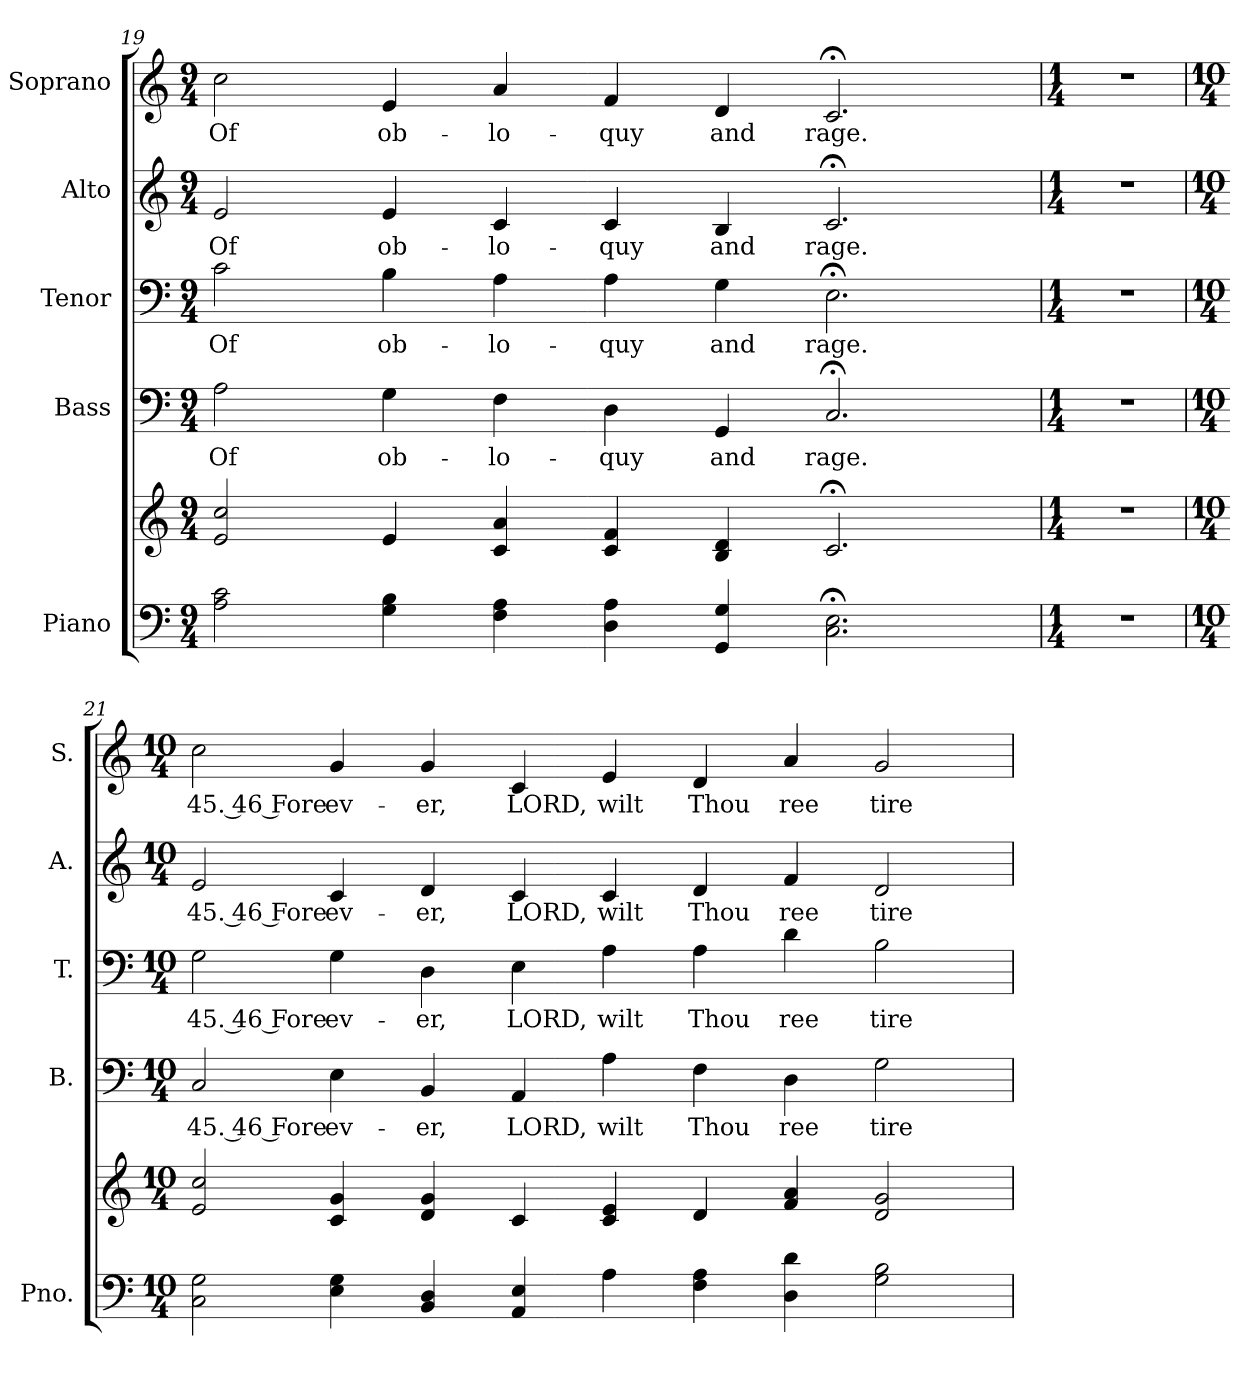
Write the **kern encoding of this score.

**kern	**kern	**kern	**text	**kern	**text	**kern	**text	**kern	**text
*part5	*part5	*part4	*part4	*part3	*part3	*part2	*part2	*part1	*part1
*staff6	*staff5	*staff4	*staff4	*staff3	*staff3	*staff2	*staff2	*staff1	*staff1
*I"Piano	*	*I"Bass	*	*I"Tenor	*	*I"Alto	*	*I"Soprano	*
*I'Pno.	*	*I'B.	*	*I'T.	*	*I'A.	*	*I'S.	*
!!LO:PB:g=z
*clefF4	*clefG2	*clefF4	*	*clefF4	*	*clefG2	*	*clefG2	*
*k[]	*k[]	*k[]	*	*k[]	*	*k[]	*	*k[]	*
*C:	*C:	*C:	*	*C:	*	*C:	*	*C:	*
*M9/4	*M9/4	*M9/4	*	*M9/4	*	*M9/4	*	*M9/4	*
=19	=19	=19	=19	=19	=19	=19	=19	=19	=19
!	!	!	!LO:LY:b:color=#000000	!	!	!	!	!	!
!	!	!	!	!	!LO:LY:b:color=#000000	!	!	!	!
!	!	!	!	!	!	!	!LO:LY:b:color=#000000	!	!
!	!	!	!	!	!	!	!	!	!LO:LY:b:color=#000000
2Ai\ 2ci	2ei/ 2cci	2Ai\	Of	2ci\	Of	2ei/	Of	2cci\	Of
!	!	!	!LO:LY:b:color=#000000	!	!	!	!	!	!
!	!	!	!	!	!LO:LY:b:color=#000000	!	!	!	!
!	!	!	!	!	!	!	!LO:LY:b:color=#000000	!	!
!	!	!	!	!	!	!	!	!	!LO:LY:b:color=#000000
4Gi\ 4Bi	4ei/	4Gi\	ob-	4Bi\	ob-	4ei/	ob-	4ei/	ob-
!	!	!	!LO:LY:b:color=#000000	!	!	!	!	!	!
!	!	!	!	!	!LO:LY:b:color=#000000	!	!	!	!
!	!	!	!	!	!	!	!LO:LY:b:color=#000000	!	!
!	!	!	!	!	!	!	!	!	!LO:LY:b:color=#000000
4Fi\ 4Ai	4ci/ 4ai	4Fi\	-lo-	4Ai\	-lo-	4ci/	-lo-	4ai/	-lo-
!	!	!	!LO:LY:b:color=#000000	!	!	!	!	!	!
!	!	!	!	!	!LO:LY:b:color=#000000	!	!	!	!
!	!	!	!	!	!	!	!LO:LY:b:color=#000000	!	!
!	!	!	!	!	!	!	!	!	!LO:LY:b:color=#000000
4Di\ 4Ai	4ci/ 4fi	4Di\	-quy	4Ai\	-quy	4ci/	-quy	4fi/	-quy
!	!	!	!LO:LY:b:color=#000000	!	!	!	!	!	!
!	!	!	!	!	!LO:LY:b:color=#000000	!	!	!	!
!	!	!	!	!	!	!	!LO:LY:b:color=#000000	!	!
!	!	!	!	!	!	!	!	!	!LO:LY:b:color=#000000
4GGi/ 4Gi	4Bi/ 4di	4GGi/	and	4Gi\	and	4Bi/	and	4di/	and
!	!	!	!LO:LY:b:color=#000000	!	!	!	!	!	!
!	!	!	!	!	!LO:LY:b:color=#000000	!	!	!	!
!	!	!	!	!	!	!	!LO:LY:b:color=#000000	!	!
!	!	!	!	!	!	!	!	!	!LO:LY:b:color=#000000
2.Ci\; 2.Ei;	2.c;i/	2.C;i/	rage.	2.E;i\	rage.	2.c;i/	rage.	2.c;i/	rage.
=20	=20	=20	=20	=20	=20	=20	=20	=20	=20
*M1/4	*M1/4	*M1/4	*	*M1/4	*	*M1/4	*	*M1/4	*
!LO:N:vis=1	!LO:N:vis=1	!LO:N:vis=1	!	!LO:N:vis=1	!	!LO:N:vis=1	!	!LO:N:vis=1	!
4r	4r	4r	.	4r	.	4r	.	4r	.
!!LO:PB:g=z
=21	=21	=21	=21	=21	=21	=21	=21	=21	=21
*M10/4	*M10/4	*M10/4	*	*M10/4	*	*M10/4	*	*M10/4	*
!	!	!	!LO:LY:b:color=#000000	!	!	!	!	!	!
!	!	!	!	!	!LO:LY:b:color=#000000	!	!	!	!
!	!	!	!	!	!	!	!LO:LY:b:color=#000000	!	!
!	!	!	!	!	!	!	!	!	!LO:LY:b:color=#000000
2Ci\ 2Gi	2ei/ 2cci	2Ci/	45. 46 Fore	2Gi\	45. 46 Fore	2ei/	45. 46 Fore	2cci\	45. 46 Fore
!	!	!	!LO:LY:b:color=#000000	!	!	!	!	!	!
!	!	!	!	!	!LO:LY:b:color=#000000	!	!	!	!
!	!	!	!	!	!	!	!LO:LY:b:color=#000000	!	!
!	!	!	!	!	!	!	!	!	!LO:LY:b:color=#000000
4Ei\ 4Gi	4ci/ 4gi	4Ei\	ev-	4Gi\	ev-	4ci/	ev-	4gi/	ev-
!	!	!	!LO:LY:b:color=#000000	!	!	!	!	!	!
!	!	!	!	!	!LO:LY:b:color=#000000	!	!	!	!
!	!	!	!	!	!	!	!LO:LY:b:color=#000000	!	!
!	!	!	!	!	!	!	!	!	!LO:LY:b:color=#000000
4BBi/ 4Di	4di/ 4gi	4BBi/	-er,	4Di\	-er,	4di/	-er,	4gi/	-er,
!	!	!	!LO:LY:b:color=#000000	!	!	!	!	!	!
!	!	!	!	!	!LO:LY:b:color=#000000	!	!	!	!
!	!	!	!	!	!	!	!LO:LY:b:color=#000000	!	!
!	!	!	!	!	!	!	!	!	!LO:LY:b:color=#000000
4AAi/ 4Ei	4ci/	4AAi/	LORD,	4Ei\	LORD,	4ci/	LORD,	4ci/	LORD,
!	!	!	!LO:LY:b:color=#000000	!	!	!	!	!	!
!	!	!	!	!	!LO:LY:b:color=#000000	!	!	!	!
!	!	!	!	!	!	!	!LO:LY:b:color=#000000	!	!
!	!	!	!	!	!	!	!	!	!LO:LY:b:color=#000000
4Ai\	4ci/ 4ei	4Ai\	wilt	4Ai\	wilt	4ci/	wilt	4ei/	wilt
!	!	!	!LO:LY:b:color=#000000	!	!	!	!	!	!
!	!	!	!	!	!LO:LY:b:color=#000000	!	!	!	!
!	!	!	!	!	!	!	!LO:LY:b:color=#000000	!	!
!	!	!	!	!	!	!	!	!	!LO:LY:b:color=#000000
4Fi\ 4Ai	4di/	4Fi\	Thou	4Ai\	Thou	4di/	Thou	4di/	Thou
!	!	!	!LO:LY:b:color=#000000	!	!	!	!	!	!
!	!	!	!	!	!LO:LY:b:color=#000000	!	!	!	!
!	!	!	!	!	!	!	!LO:LY:b:color=#000000	!	!
!	!	!	!	!	!	!	!	!	!LO:LY:b:color=#000000
4Di\ 4di	4fi/ 4ai	4Di\	ree	4di\	ree	4fi/	ree	4ai/	ree
!	!	!	!LO:LY:b:color=#000000	!	!	!	!	!	!
!	!	!	!	!	!LO:LY:b:color=#000000	!	!	!	!
!	!	!	!	!	!	!	!LO:LY:b:color=#000000	!	!
!	!	!	!	!	!	!	!	!	!LO:LY:b:color=#000000
2Gi\ 2Bi	2di/ 2gi	2Gi\	tire	2Bi\	tire	2di/	tire	2gi/	tire
=	=	=	=	=	=	=	=	=	=
*-	*-	*-	*-	*-	*-	*-	*-	*-	*-
